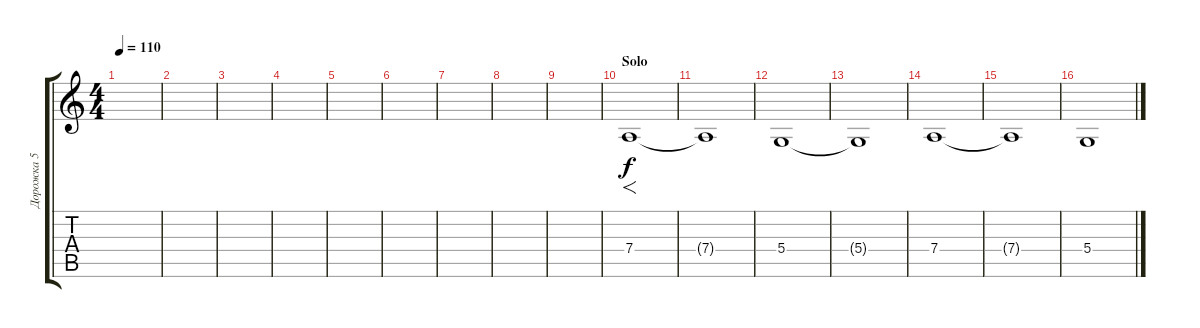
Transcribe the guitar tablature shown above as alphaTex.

\track ("Дорожка 5" "Дорожка 5") {instrument violin}
\staff {score tabs}
\tuning (E4 B3 G3 D3 A2 E2) {hide}
\ts (4 4)
\tempo 110
\clef g2
\ks c
|
|
|
|
|
|
|
|
|
\section ("" "Solo")
7.4.1{f} |
7.4{t}.1 |
5.4.1 |
5.4{t}.1 |
7.4.1 |
7.4{t}.1 |
5.4.1
